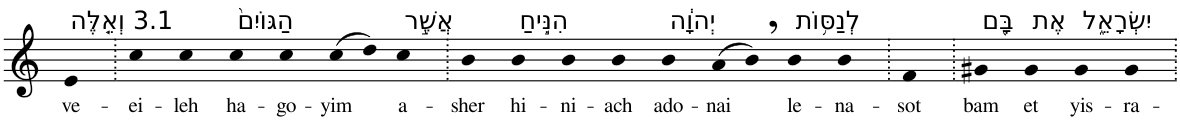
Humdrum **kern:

**kern	**text
*part1	*part1
*staff1	*staff1
*I"Piano	*
*I'Pno	*
*clefG2	*
*k[]	*
=1	=1
!LO:TX:a:t=3.1 וְאֵ֤לֶּה	!
!	!LO:LY:b
4e	ve-
=2.	=2.
!	!LO:LY:b
4cc	-ei-
!	!LO:LY:b
4cc	-leh
!LO:TX:a:t=הַגּוֹיִם֙	!
!	!LO:LY:b
4cc	ha-
!	!LO:LY:b
4cc	-go-
!	!LO:LY:b
(>8cc	-yim
8dd)	.
!LO:TX:a:t=אֲשֶׁ֣ר	!
!	!LO:LY:b
4cc	a-
=3.	=3.
!	!LO:LY:b
4b	-sher
!LO:TX:a:t=הִנִּ֣יחַ	!
!	!LO:LY:b
4b	hi-
!	!LO:LY:b
4b	-ni-
!	!LO:LY:b
4b	-ach
!LO:TX:a:t=יְהוָ֔ה	!
!	!LO:LY:b
4b	ado-
!	!LO:LY:b
(>8a	-nai
8b,)	.
!LO:TX:a:t=לְנַסּ֥וֹת	!
!	!LO:LY:b
4b	le-
!	!LO:LY:b
4b	-na-
=4.	=4.
!	!LO:LY:b
4f	-sot
=5.	=5.
!LO:TX:a:t=בָּ֖ם	!
!	!LO:LY:b
4g#X	bam
!LO:TX:a:t=אֶת	!
!	!LO:LY:b
4g#	et
!LO:TX:a:t=יִשְׂרָאֵ֑ל	!
!	!LO:LY:b
4g#	yis-
!	!LO:LY:b
4g#	-ra-
=.	=.
*-	*-
